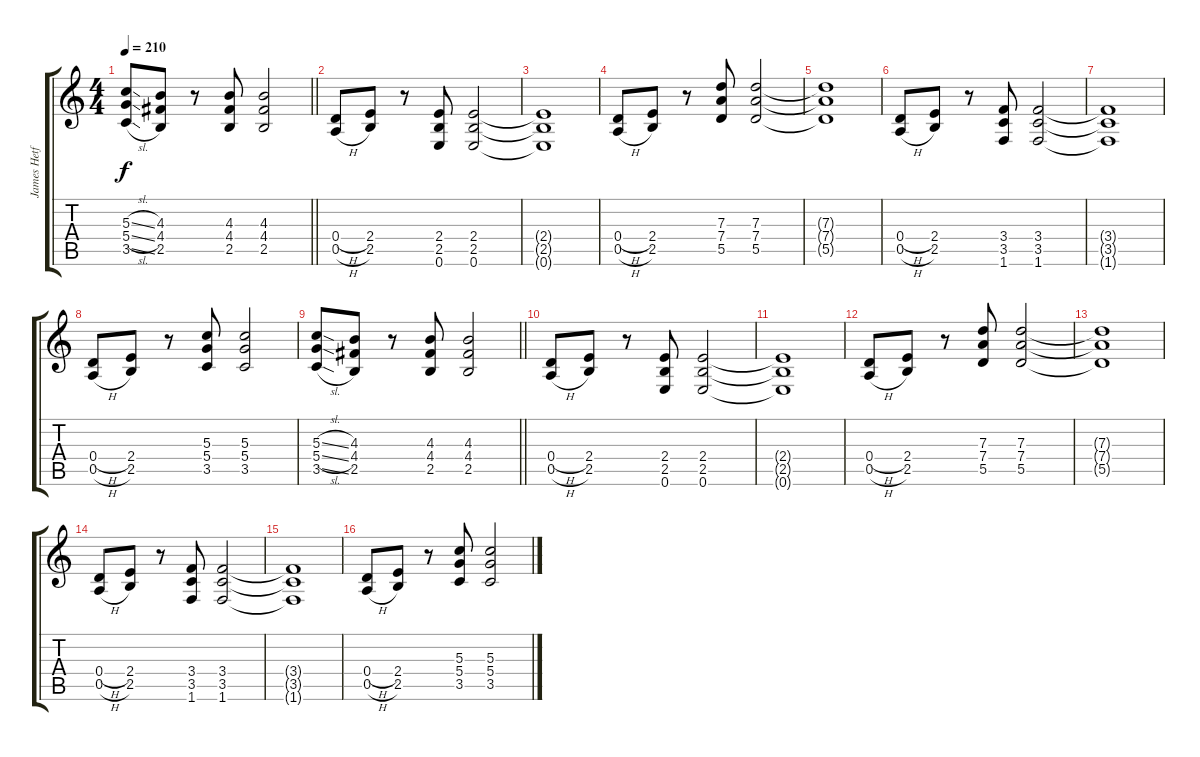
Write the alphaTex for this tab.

\track ("James Hetfield" "James Hetf") {instrument electricguitarclean}
\staff {score tabs}
\tuning (E4 B3 G3 D3 A2 E2) {hide}
\ts (4 4)
\tempo 210
\clef g2
\barLineRight lightlight
\ks c
(5.3{sl} 5.4{sl} 3.5{sl}).8{dy f} (4.3 4.4 2.5).8 r.8 (4.3 4.4 2.5).8 (4.3 4.4 2.5).2 |
(0.4{h} 0.5{h}).8{volume 13} (2.4 2.5).8 r.8 (2.4 2.5 0.6).8 (2.4 2.5 0.6).2 |
(2.4{t} 2.5{t} 0.6{t}).1 |
(0.4{h} 0.5{h}).8 (2.4 2.5).8 r.8 (7.3 7.4 5.5).8 (7.3 7.4 5.5).2 |
(7.3{t} 7.4{t} 5.5{t}).1 |
(0.4{h} 0.5{h}).8 (2.4 2.5).8 r.8 (3.4 3.5 1.6).8 (3.4 3.5 1.6).2 |
(3.4{t} 3.5{t} 1.6{t}).1 |
(0.4{h} 0.5{h}).8 (2.4 2.5).8 r.8 (5.3 5.4 3.5).8 (5.3 5.4 3.5).2 |
\barLineRight lightlight
(5.3{sl} 5.4{sl} 3.5{sl}).8 (4.3 4.4 2.5).8 r.8 (4.3 4.4 2.5).8 (4.3 4.4 2.5).2 |
(0.4{h} 0.5{h}).8 (2.4 2.5).8 r.8 (2.4 2.5 0.6).8 (2.4 2.5 0.6).2 |
(2.4{t} 2.5{t} 0.6{t}).1 |
(0.4{h} 0.5{h}).8 (2.4 2.5).8 r.8 (7.3 7.4 5.5).8 (7.3 7.4 5.5).2 |
(7.3{t} 7.4{t} 5.5{t}).1 |
(0.4{h} 0.5{h}).8 (2.4 2.5).8 r.8 (3.4 3.5 1.6).8 (3.4 3.5 1.6).2 |
(3.4{t} 3.5{t} 1.6{t}).1 |
(0.4{h} 0.5{h}).8 (2.4 2.5).8 r.8 (5.3 5.4 3.5).8 (5.3 5.4 3.5).2
